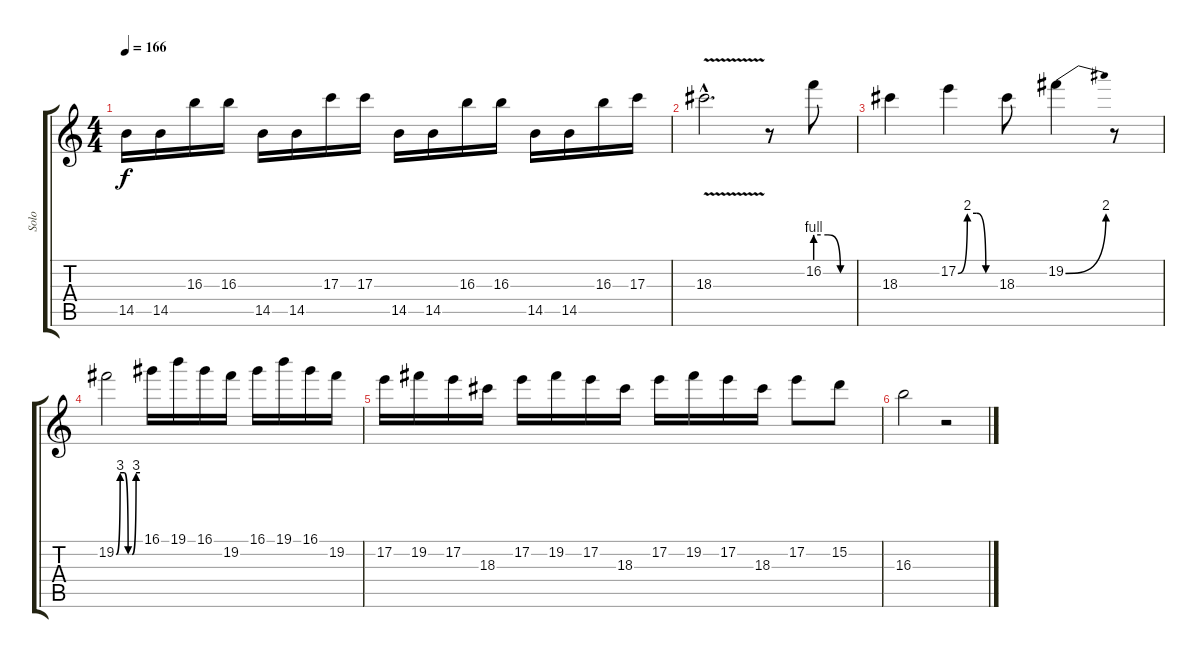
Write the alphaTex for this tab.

\track ("Solo" "Solo") {instrument overdrivenguitar}
\staff {score tabs}
\tuning (E4 B3 G3 D3 A2 E2) {hide}
\ts (4 4)
\tempo 166
\clef g2
\ks c
14.5.16{dy f} 14.5.16 16.3.16 16.3.16 14.5.16 14.5.16 17.3.16 17.3.16 14.5.16 14.5.16 16.3.16 16.3.16 14.5.16 14.5.16 16.3.16 17.3.16 |
18.3{v hac}.2{d} r.8 16.2{be (custom 0 4 20 4 40 0 60 0)}.8 |
18.3.4 17.2{be (custom 0 0 15 8 30 8 45 0 60 0)}.4 18.3.8 19.2{be (bend 0 0 60 8)}.4 r.8 |
19.2{be (custom 0 0 10 12 20 12 30 0 40 0 50 12 60 12)}.2 16.1.16 19.1.16 16.1.16 19.2.16 16.1.16 19.1.16 16.1.16 19.2.16 |
17.2.16 19.2.16 17.2.16 18.3.16 17.2.16 19.2.16 17.2.16 18.3.16 17.2.16 19.2.16 17.2.16 18.3.16 17.2.8 15.2.8 |
16.3.2 r.2
